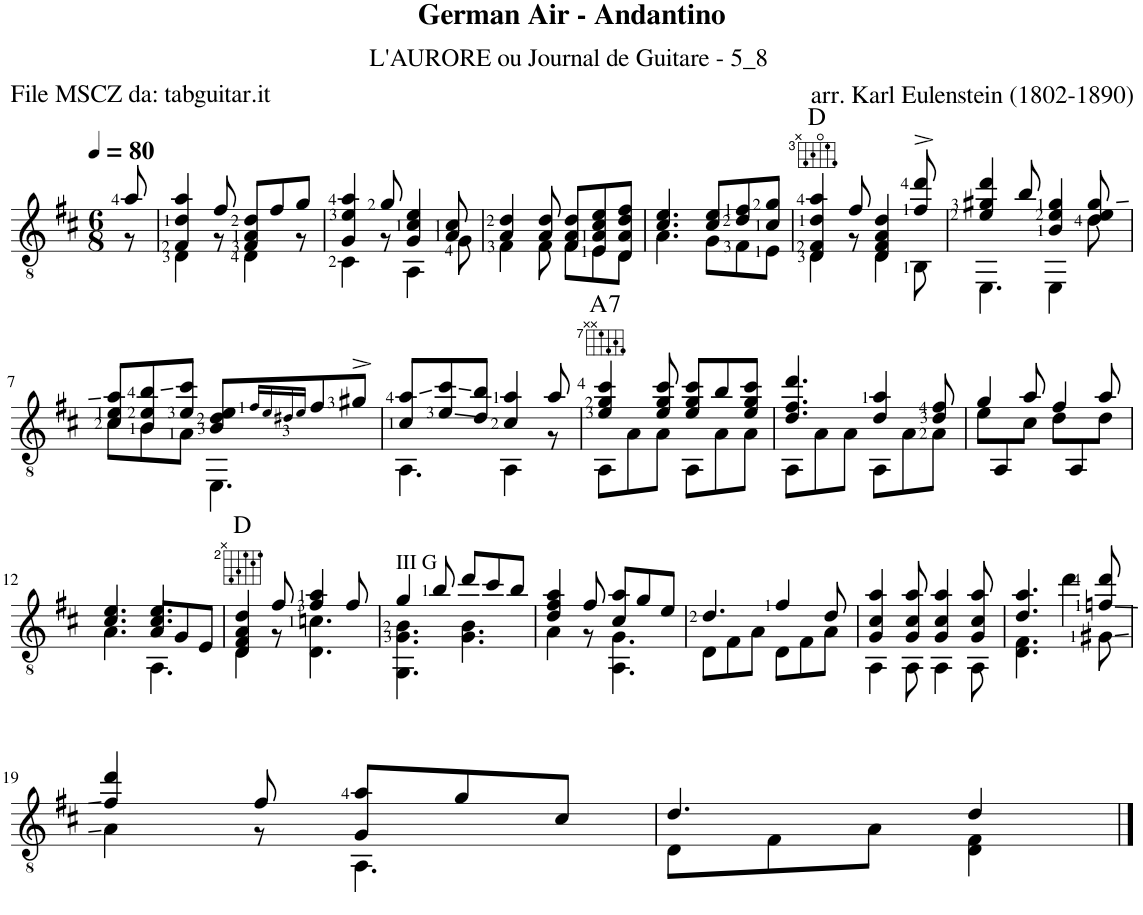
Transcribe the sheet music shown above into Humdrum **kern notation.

**kern	**harte
*part1	*part1
*staff1	*
*I"Guitar	*
*I'Guit.	*
*clefGv2	*
*k[f#c#]	*
*M6/8	*
*MM80	*
=	=
*^	*
8a/	8r	.
=1	=1	=1
4F#/ 4d/ 4a/	4D\	.
8f#/	8r	.
8F#/ 8A/ 8d/L	4D\	.
8f#/	.	.
8g/J	8r	.
=2	=2	=2
4G/ 4e/ 4a/	4C#\	.
8g/	8r	.
4G/ 4c#/ 4e/	4AA\	.
8A/ 8c#/	8G\	.
=3	=3	=3
4A/ 4d/	4F#\	.
8A/ 8d/	8F#\	.
8F#/ 8A/ 8d/L	8F#\L	.
8E/ 8A/ 8c#/ 8e/	8E\	.
8D/ 8A/ 8d/ 8f#/J	8D\J	.
=4	=4	=4
4.c#/ 4.e/	4.A\	.
8c#/ 8e/L	8G\L	.
8d/ 8f#/	8F#\	.
8c#/ 8g/J	8E\J	.
=5	=5	=5
4D/ 4F#/ 4d/ 4a/	4D\	D:maj
8f#/	8r	.
4D/ 4F#/ 4A/ 4d/	4D\	.
8f#/^ 8dd/^	8BB\	.
=6	=6	=6
4e/ 4g#X/ 4dd/	4.EE\	.
8b/	.	.
4B/ 4e/ 4g#/	4EE\	.
8d/ 8e/ 8g#/	8d\	.
!!LO:LB:g=z	!!
=7	=7	=7
8c#/ 8e/ 8a/L	8c#\L	.
8B/ 8e/ 8b/	8B\	.
8e/ 8cc#/J	8A\J	.
8B/ 8d/ 8e/L	4.EE\	.
16qf#/LL	.	.
16qe/	.	.
16qd#X/	.	.
16qe/JJ	.	.
8f#/	.	.
8g#X^/J	.	.
=8	=8	=8
8c#/ 8a/L	4.AA\	.
8e/ 8cc#/	.	.
8d/ 8b/J	.	.
4c#/ 4a/	4AA\	.
8a/	8r	.
=9	=9	=9
!	!	!LO:H:kt=7
4e/ 4g/ 4cc#/	8AA\L	A:7
.	8A\	.
8e/ 8g/ 8cc#/	8A\J	.
8e/ 8g/ 8cc#/L	8AA\L	.
8b/	8A\	.
8e/ 8g/ 8cc#/J	8A\J	.
=10	=10	=10
4.d/ 4.f#/ 4.dd/	8AA\L	.
.	8A\	.
.	8A\J	.
4d/ 4a/	8AA\L	.
.	8A\	.
8d/ 8f#/	8A\J	.
=11	=11	=11
4g/	8e\L	.
.	8AA/	.
8a/	8c#\J	.
4f#/	8d\L	.
.	8AA/	.
8a/	8d\J	.
!!LO:LB:g=z	!!
=12	=12	=12
*	*^	*
4.c#/ 4.e/	4.A\	4.ryy	.
4.c#/ 4.e/	4.AA\	8A/L	.
.	.	8G/	.
.	.	8E/J	.
*	*v	*v	*
=13	=13	=13
4D/ 4F#/ 4A/ 4d/	4D\	D:maj
8f#/	8r	.
4f#/ 4a/	4.D\ 4.cn\	.
8f#/	.	.
=14	=14	=14
!LO:TX:a:t=III G	!	!
4g/	4.GG\ 4.G\ 4.B\	.
8b/	.	.
8dd/L	4.G\ 4.B\	.
8cc#/	.	.
8b/J	.	.
=15	=15	=15
4d/ 4f#/ 4a/	4A\	.
8f#/	8r	.
8c#/ 8a/L	4.AA\ 4.G\	.
8g/	.	.
8e/J	.	.
=16	=16	=16
4.d/	8D\L	.
.	8F#\	.
.	8A\J	.
4f#/	8D\L	.
.	8F#\	.
8d/	8A\J	.
=17	=17	=17
4G/ 4c#/ 4a/	4AA\	.
8G/ 8c#/ 8a/	8AA\	.
4G/ 4c#/ 4a/	4AA\	.
8G/ 8c#/ 8a/	8AA\	.
=18	=18	=18
4.d/ 4.a/	4.D\ 4.F#\	.
4dd\	4ryy	.
8fn/ 8dd/	8G#X\	.
!!LO:LB:g=z	!!
=19	=19	=19
4f#/ 4dd/	4A\	.
8f#/	8r	.
8G/ 8a/L	4.AA\	.
8g/	.	.
8c#/J	.	.
=20	=20	=20
4.d/	8D\L	.
.	8F#\	.
.	8A\J	.
4d/	4D\ 4F#\	.
*v	*v	*
==	==
*-	*-
